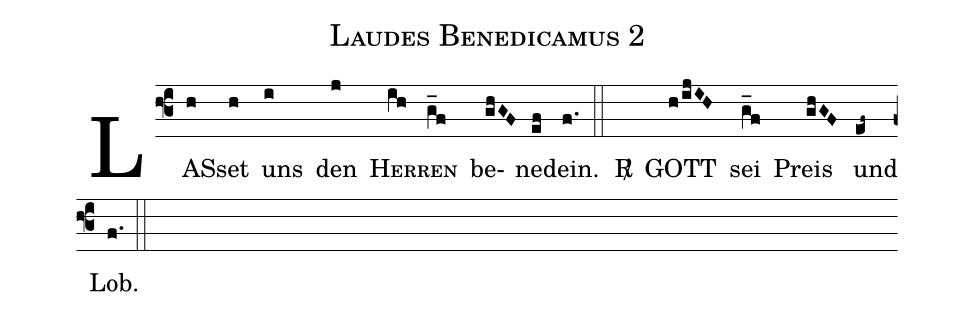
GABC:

name: Laudes Benedicamus 2;
%%
(f3) LAS(h)set(h) uns(i) den(j) <sc>Her</sc>(ih)<sc>ren</sc>(g_f) be(ghGF)ne(ef)dein.(f.) (::)
<v>\Rbar</v>() GOTT(h/ijIH) sei(g_f) Preis(ghGF) und(ef~) Lob.(f.) (::)
